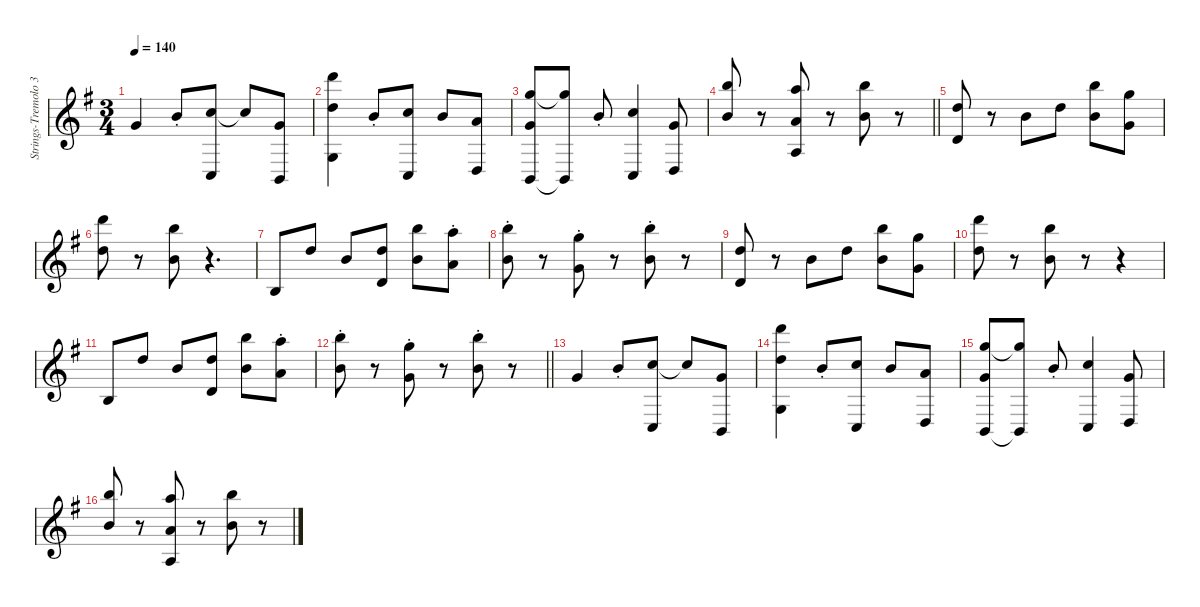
\defaultSystemsLayout 8
\hideDynamics
\bracketExtendMode groupsimilarinstruments
\firstSystemTrackNameMode fullname
\otherSystemsTrackNameOrientation horizontal
\track ("Strings-Tremolo 3" "vln.") {defaultSystemsLayout 8 instrument tremolostrings}
\staff {score}
\tuning (E4 B3 G3 D3 A2 E2)
\ts (3 4)
\tempo 140
\clef g2
\ks g
8.2{acc forcenatural}.4{dy mp beam Up} 7.1{st acc forcenatural}.8{beam Up} (8.1{acc forcenatural} 8.6{acc forcenatural}).8{beam Up} 8.1{t acc forcenatural}.8{dy f beam Up} (8.2{acc forcenatural} 7.6{acc forcenatural}).8{dy mp beam Up} |
(22.1{acc forcenatural} 15.2{acc forcenatural} 15.6{acc forcenatural}).4{beam Down} 7.1{st acc forcenatural}.8{beam Up} (8.1{acc forcenatural} 8.6{acc forcenatural}).8{beam Up} 7.1{acc forcenatural}.8{beam Up} (10.2{acc forcenatural} 10.6{acc forcenatural}).8{beam Up} |
(15.1{acc forcenatural} 8.2{acc forcenatural} 7.6{acc forcenatural}).8{beam Up} (15.1{t acc forcenatural} 7.6{t acc forcenatural}).8{dy f beam Up} 7.1{st acc forcenatural}.8{dy mp beam Up} (8.1{acc forcenatural} 8.6{acc forcenatural}).4{beam Up} (8.2{acc forcenatural} 10.6{acc forcenatural}).8{beam Up} |
\barLineRight lightlight
(19.1{acc forcenatural} 12.2{acc forcenatural}).8{beam Up} r.8{beam Up} (17.1{acc forcenatural} 10.2{acc forcenatural} 7.4{acc forcenatural}).8{beam Up} r.8{beam Up} (19.1{acc forcenatural} 12.2{acc forcenatural}).8{beam Down} r.8{beam Down} |
(10.1{acc forcenatural} 12.4{acc forcenatural}).8{dy f beam Up} r.8{beam Up} 12.2{acc forcenatural}.8{beam Down} 15.2{acc forcenatural}.8{beam Down} (19.1{acc forcenatural} 12.2{acc forcenatural}).8{beam Down} (15.1{acc forcenatural} 12.3{acc forcenatural}).8{beam Down} |
(22.1{acc forcenatural} 15.2{acc forcenatural}).8{beam Down} r.8{beam Down} (19.1{acc forcenatural} 12.2{acc forcenatural}).8{beam Down} r.4{d beam Down} |
9.4{acc forcenatural}.8{beam Up} 15.2{acc forcenatural}.8{beam Up} 12.2{acc forcenatural}.8{beam Up} (15.2{acc forcenatural} 12.4{acc forcenatural}).8{beam Up} (19.1{acc forcenatural} 12.2{acc forcenatural}).8{beam Down} (17.1{acc forcenatural} 10.2{st acc forcenatural}).8{beam Down} |
(19.1{st acc forcenatural} 12.2{st acc forcenatural}).8{beam Down} r.8{beam Down} (15.1{st acc forcenatural} 12.3{st acc forcenatural}).8{beam Down} r.8{beam Down} (19.1{st acc forcenatural} 12.2{st acc forcenatural}).8{beam Down} r.8{beam Down} |
(10.1{acc forcenatural} 12.4{acc forcenatural}).8{beam Up} r.8{beam Up} 12.2{acc forcenatural}.8{beam Down} 15.2{acc forcenatural}.8{beam Down} (19.1{acc forcenatural} 12.2{acc forcenatural}).8{beam Down} (15.1{acc forcenatural} 12.3{acc forcenatural}).8{beam Down} |
(22.1{acc forcenatural} 15.2{acc forcenatural}).8{beam Down} r.8{beam Down} (19.1{acc forcenatural} 12.2{acc forcenatural}).8{beam Down} r.8{beam Down} r.4{beam Down} |
9.4{acc forcenatural}.8{beam Up} 15.2{acc forcenatural}.8{beam Up} 12.2{acc forcenatural}.8{beam Up} (15.2{acc forcenatural} 12.4{acc forcenatural}).8{beam Up} (19.1{acc forcenatural} 12.2{acc forcenatural}).8{beam Down} (17.1{acc forcenatural} 10.2{st acc forcenatural}).8{beam Down} |
\barLineRight lightlight
(19.1{st acc forcenatural} 12.2{st acc forcenatural}).8{beam Down} r.8{beam Down} (15.1{st acc forcenatural} 12.3{st acc forcenatural}).8{beam Down} r.8{beam Down} (19.1{st acc forcenatural} 12.2{st acc forcenatural}).8{beam Down} r.8{beam Down} |
8.2{acc forcenatural}.4{dy mp beam Up} 7.1{st acc forcenatural}.8{beam Up} (8.1{acc forcenatural} 8.6{acc forcenatural}).8{beam Up} 8.1{t acc forcenatural}.8{dy f beam Up} (8.2{acc forcenatural} 7.6{acc forcenatural}).8{dy mp beam Up} |
(22.1{acc forcenatural} 15.2{acc forcenatural} 15.6{acc forcenatural}).4{beam Down} 7.1{st acc forcenatural}.8{beam Up} (8.1{acc forcenatural} 8.6{acc forcenatural}).8{beam Up} 7.1{acc forcenatural}.8{beam Up} (10.2{acc forcenatural} 10.6{acc forcenatural}).8{beam Up} |
(15.1{acc forcenatural} 8.2{acc forcenatural} 7.6{acc forcenatural}).8{beam Up} (15.1{t acc forcenatural} 7.6{t acc forcenatural}).8{dy f beam Up} 7.1{st acc forcenatural}.8{dy mp beam Up} (8.1{acc forcenatural} 8.6{acc forcenatural}).4{beam Up} (8.2{acc forcenatural} 10.6{acc forcenatural}).8{beam Up} |
(19.1{acc forcenatural} 12.2{acc forcenatural}).8{beam Up} r.8{beam Up} (17.1{acc forcenatural} 10.2{acc forcenatural} 7.4{acc forcenatural}).8{beam Up} r.8{beam Up} (19.1{acc forcenatural} 12.2{acc forcenatural}).8{beam Down} r.8{beam Down}
